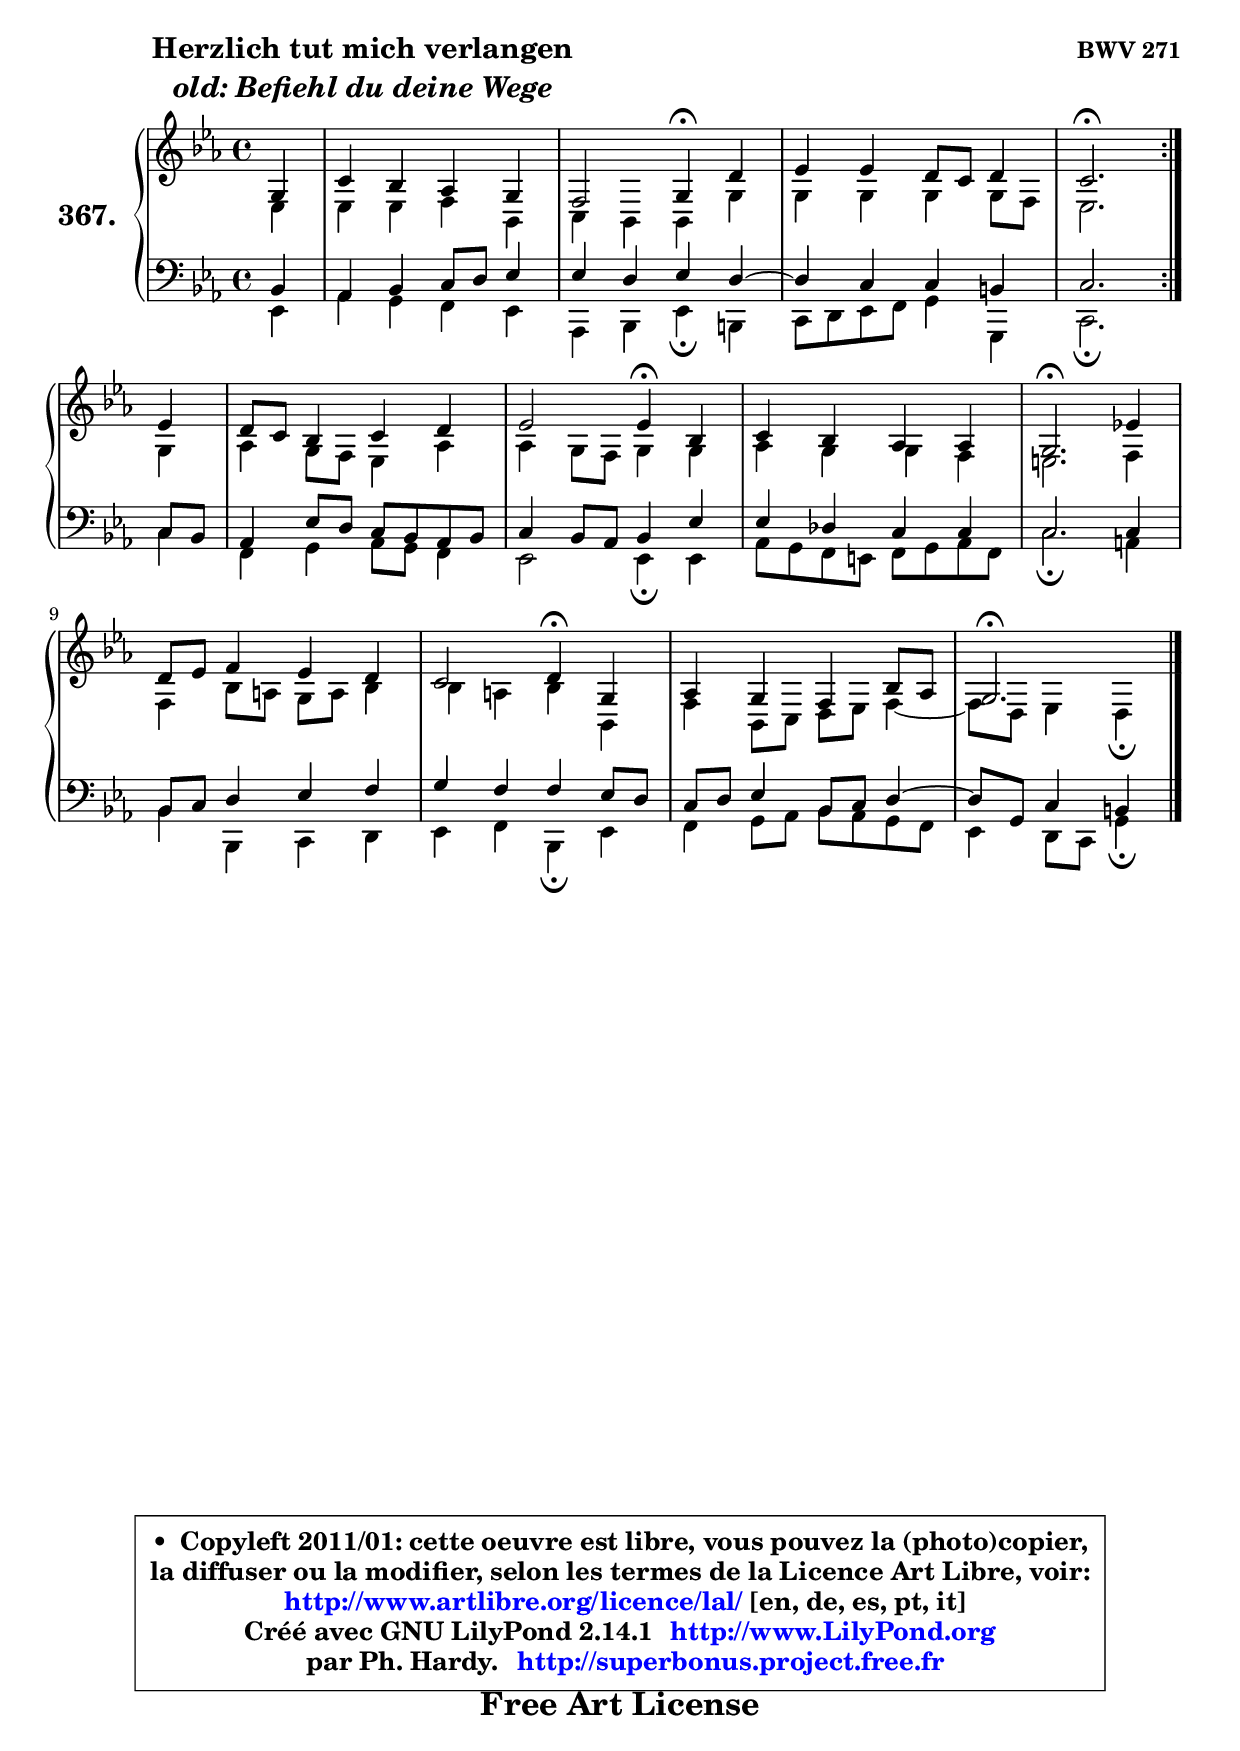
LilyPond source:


\version "2.14.1"

    \paper {
%	system-system-spacing #'padding = #0.1
%	score-system-spacing #'padding = #0.1
%	ragged-bottom = ##f
%	ragged-last-bottom = ##f
	}

    \header {
      opus = \markup { \bold "BWV 271" }
      piece = \markup { \hspace #9 \fontsize #2 \bold \column \center-align { \line { "Herzlich tut mich verlangen" }
                     \line { \italic "old: Befiehl du deine Wege" }
                 } }
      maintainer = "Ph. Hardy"
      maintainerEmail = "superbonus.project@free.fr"
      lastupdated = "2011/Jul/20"
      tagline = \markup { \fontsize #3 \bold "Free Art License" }
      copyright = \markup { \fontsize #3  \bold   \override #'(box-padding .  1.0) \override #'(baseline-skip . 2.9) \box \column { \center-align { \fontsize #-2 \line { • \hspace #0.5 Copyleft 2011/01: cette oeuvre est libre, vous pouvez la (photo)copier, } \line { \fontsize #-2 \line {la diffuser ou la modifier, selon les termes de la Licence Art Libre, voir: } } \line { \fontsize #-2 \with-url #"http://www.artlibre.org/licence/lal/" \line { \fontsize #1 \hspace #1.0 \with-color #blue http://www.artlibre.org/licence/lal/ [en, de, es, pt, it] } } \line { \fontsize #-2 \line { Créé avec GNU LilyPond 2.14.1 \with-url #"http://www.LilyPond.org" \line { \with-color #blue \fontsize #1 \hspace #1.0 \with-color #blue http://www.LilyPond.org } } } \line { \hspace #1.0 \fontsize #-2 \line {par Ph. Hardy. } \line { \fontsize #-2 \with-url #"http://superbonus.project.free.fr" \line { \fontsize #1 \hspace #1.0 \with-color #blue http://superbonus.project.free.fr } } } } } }

	  }

  guidemidi = {
	\repeat volta 2 {
        r4 |
        R1 |
        r2 \tempo 4 = 30 r4 \tempo 4 = 78 r4 |
        R1 |
        \tempo 4 = 40 r2. \tempo 4 = 78 } %fin du repeat
        r4 |
        R1 |
        r2 \tempo 4 = 30 r4 \tempo 4 = 78 r4 |
        R1 |
        \tempo 4 = 40 r2. \tempo 4 = 78 r4 |
        R1 |
        r2 \tempo 4 = 30 r4 \tempo 4 = 78 r4 |
        R1 |
        \tempo 4 = 40 r2. 
	}

  upper = {
\displayLilyMusic \transpose b c {
	\time 4/4
	\key b \minor
	\clef treble
	\partial 4
	\voiceOne
	<< { 
	% SOPRANO
	\set Voice.midiInstrument = "acoustic grand"
	\relative c' {
	\repeat volta 2 {
        fis4 |
        b4 a g fis |
        e2 fis4\fermata cis' |
        d4 d cis8 b cis4 |
        b2.\fermata } %fin du repeat
\break
        d4 |
        cis8 b a4 b cis |
        d2 d4\fermata a |
        b4 a g g |
        fis2.\fermata d'!4 |
        cis8 d e4 d cis |
        b2 cis4\fermata fis, |
        g4 fis e a8 g |
        fis2.\fermata
        \bar "|."
	} % fin de relative
	}

	\context Voice="1" { \voiceTwo 
	% ALTO
	\set Voice.midiInstrument = "acoustic grand"
	\relative c' {
	\repeat volta 2 {
        d4 |
        d4 d e a, |
        b4 a a fis' |
        fis4 fis fis fis8 e |
        d2. } %fin du repeat
        fis4 |
        g4 fis8 e d4 g |
        g4 fis8 e fis4 fis |
        g4 fis fis e |
        dis2. e4 |
        e4 a8 gis fis gis a4 |
        a4 gis a a, |
        e'4 a,8 b cis d e4 ~ |
	e8 cis8 d4 cis4\fermata
        \bar "|."
	} % fin de relative
	\oneVoice
	} >>
}
	}

    lower = {
\transpose b c {
	\time 4/4
	\key b \minor
	\clef bass
	\partial 4
	\voiceOne
	<< { 
	% TENOR
	\set Voice.midiInstrument = "acoustic grand"
	\relative c' {
	\repeat volta 2 {
        a4 |
        g4 a b8 cis d4 |
        d4 cis d cis4 ~ |
	cis4 b4 b ais |
        b2. } %fin du repeat
        b8 a |
        g4 d'8 cis b a g a |
        b4 a8 g a4 d |
        d4 c b b |
        b2. b4 |
        a8 b cis4 d e |
        fis4 e e d8 cis |
        b8 cis d4 a8 b cis4 ~ |
	cis8 fis,8 b4 ais4
        \bar "|."
	} % fin de relative
	}
	\context Voice="1" { \voiceTwo 
	% BASS
	\set Voice.midiInstrument = "acoustic grand"
	\relative c {
	\repeat volta 2 {
        d4 |
        g4 fis e d |
        g,4 a d\fermata ais |
        b8 cis d e fis4 fis, |
        b2.\fermata } %fin du repeat
        b'4 |
        e,4 fis g8 fis e4 |
        d2 d4\fermata d |
        g8 fis e dis e fis g e |
        b'2.\fermata gis4 |
        a4 a, b cis |
        d4 e a,\fermata d |
        e4 fis8 g a8 g fis e |
        d4 cis8 b fis'4\fermata
        \bar "|."
	} % fin de relative
	\oneVoice
	} >>
}
	}


    \score { 

	\new PianoStaff <<
	\set PianoStaff.instrumentName = \markup { \bold \huge "367." }
	\new Staff = "upper" \upper
	\new Staff = "lower" \lower
	>>

    \layout {
%	ragged-last = ##f
	   }

         } % fin de score

  \score {
    \unfoldRepeats { << \guidemidi \upper \lower >> }
    \midi {
    \context {
     \Staff
      \remove "Staff_performer"
               }

     \context {
      \Voice
       \consists "Staff_performer"
                }

     \context { 
      \Score
      tempoWholesPerMinute = #(ly:make-moment 78 4)
		}
	    }
	}


